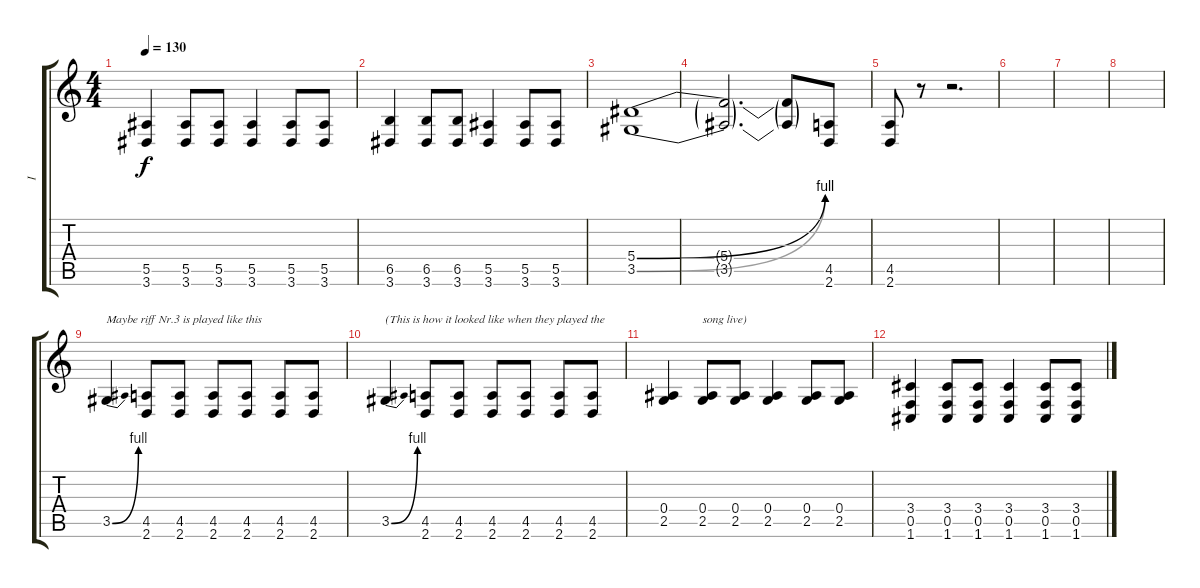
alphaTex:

\track ("I" "I") {instrument distortionguitar}
\staff {score tabs}
\tuning (C4 G3 Eb3 Bb2 F2 C2) {hide}
\ts (4 4)
\tempo 130
\clef g2
\ks c
(5.5 3.6).4{dy f} (5.5 3.6).8 (5.5 3.6).8 (5.5 3.6).4 (5.5 3.6).8 (5.5 3.6).8 |
(6.5 3.6).4 (6.5 3.6).8 (6.5 3.6).8 (5.5 3.6).4 (5.5 3.6).8 (5.5 3.6).8 |
(5.4{be (bend 0 0 60 4)} 3.5{be (bend 0 0 60 4)}).1 |
(5.4{t} 3.5{t}).2{d} (5.4{t} 3.5{t}).8 (4.5 2.6).8 |
(4.5 2.6).8 r.8 r.2{d} |
|
|
|
3.5{be (bend 0 0 60 4)}.4{txt "Maybe riff Nr.3 is played like this"} (4.5 2.6).8 (4.5 2.6).8 (4.5 2.6).8 (4.5 2.6).8 (4.5 2.6).8 (4.5 2.6).8 |
3.5{be (bend 0 0 60 4)}.4{txt "(This is how it looked like when they played the "} (4.5 2.6).8 (4.5 2.6).8 (4.5 2.6).8 (4.5 2.6).8 (4.5 2.6).8 (4.5 2.6).8 |
(0.4 2.5).4 (0.4 2.5).8{txt "song live)"} (0.4 2.5).8 (0.4 2.5).4 (0.4 2.5).8 (0.4 2.5).8 |
(3.4 0.5 1.6).4 (3.4 0.5 1.6).8 (3.4 0.5 1.6).8 (3.4 0.5 1.6).4 (3.4 0.5 1.6).8 (3.4 0.5 1.6).8
